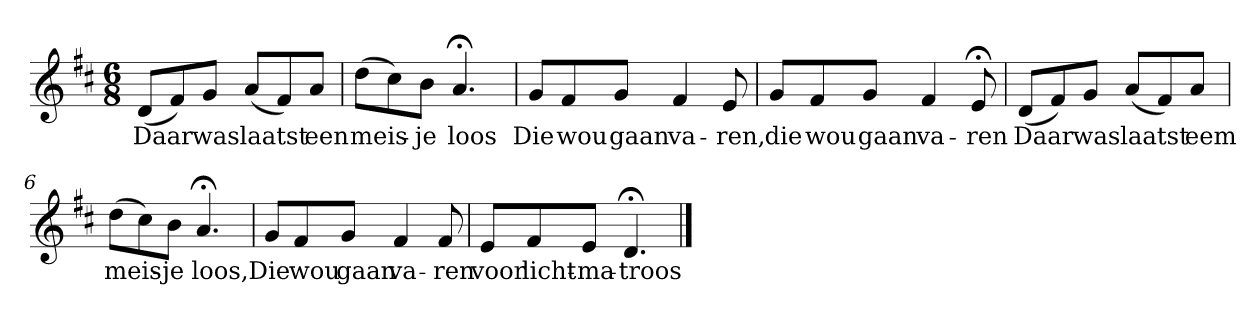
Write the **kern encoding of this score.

**kern	**text
*part1	*part1
*staff1	*staff1
*k[f#c#]	*
*D:	*
*M6/8	*
*MM120	*
=1	=1
(8dL	Daar
8f#)	.
8gJ	was
(8aL	laatst
8f#)	.
8aJ	een
=2	=2
(8ddL	meis-
8cc#)	.
8bJ	-je
4.a;<	loos
=3	=3
8gL	Die
8f#	wou
8gJ	gaan
4f#	va-
8e	-ren,
=4	=4
8gL	die
8f#	wou
8gJ	gaan
4f#	va-
8e;<	-ren
=5	=5
(8dL	Daar
8f#)	.
8gJ	was
(8aL	laatst
8f#)	.
8aJ	eem
=6	=6
(8ddL	meis-
8cc#)	.
8bJ	-je
4.a;<	loos,
=7	=7
8gL	Die
8f#	wou
8gJ	gaan
4f#	va-
8f#	-ren
=8	=8
8eL	voor
8f#	licht-
8eJ	-ma-
4.d;<	-troos
==	==
*-	*-
